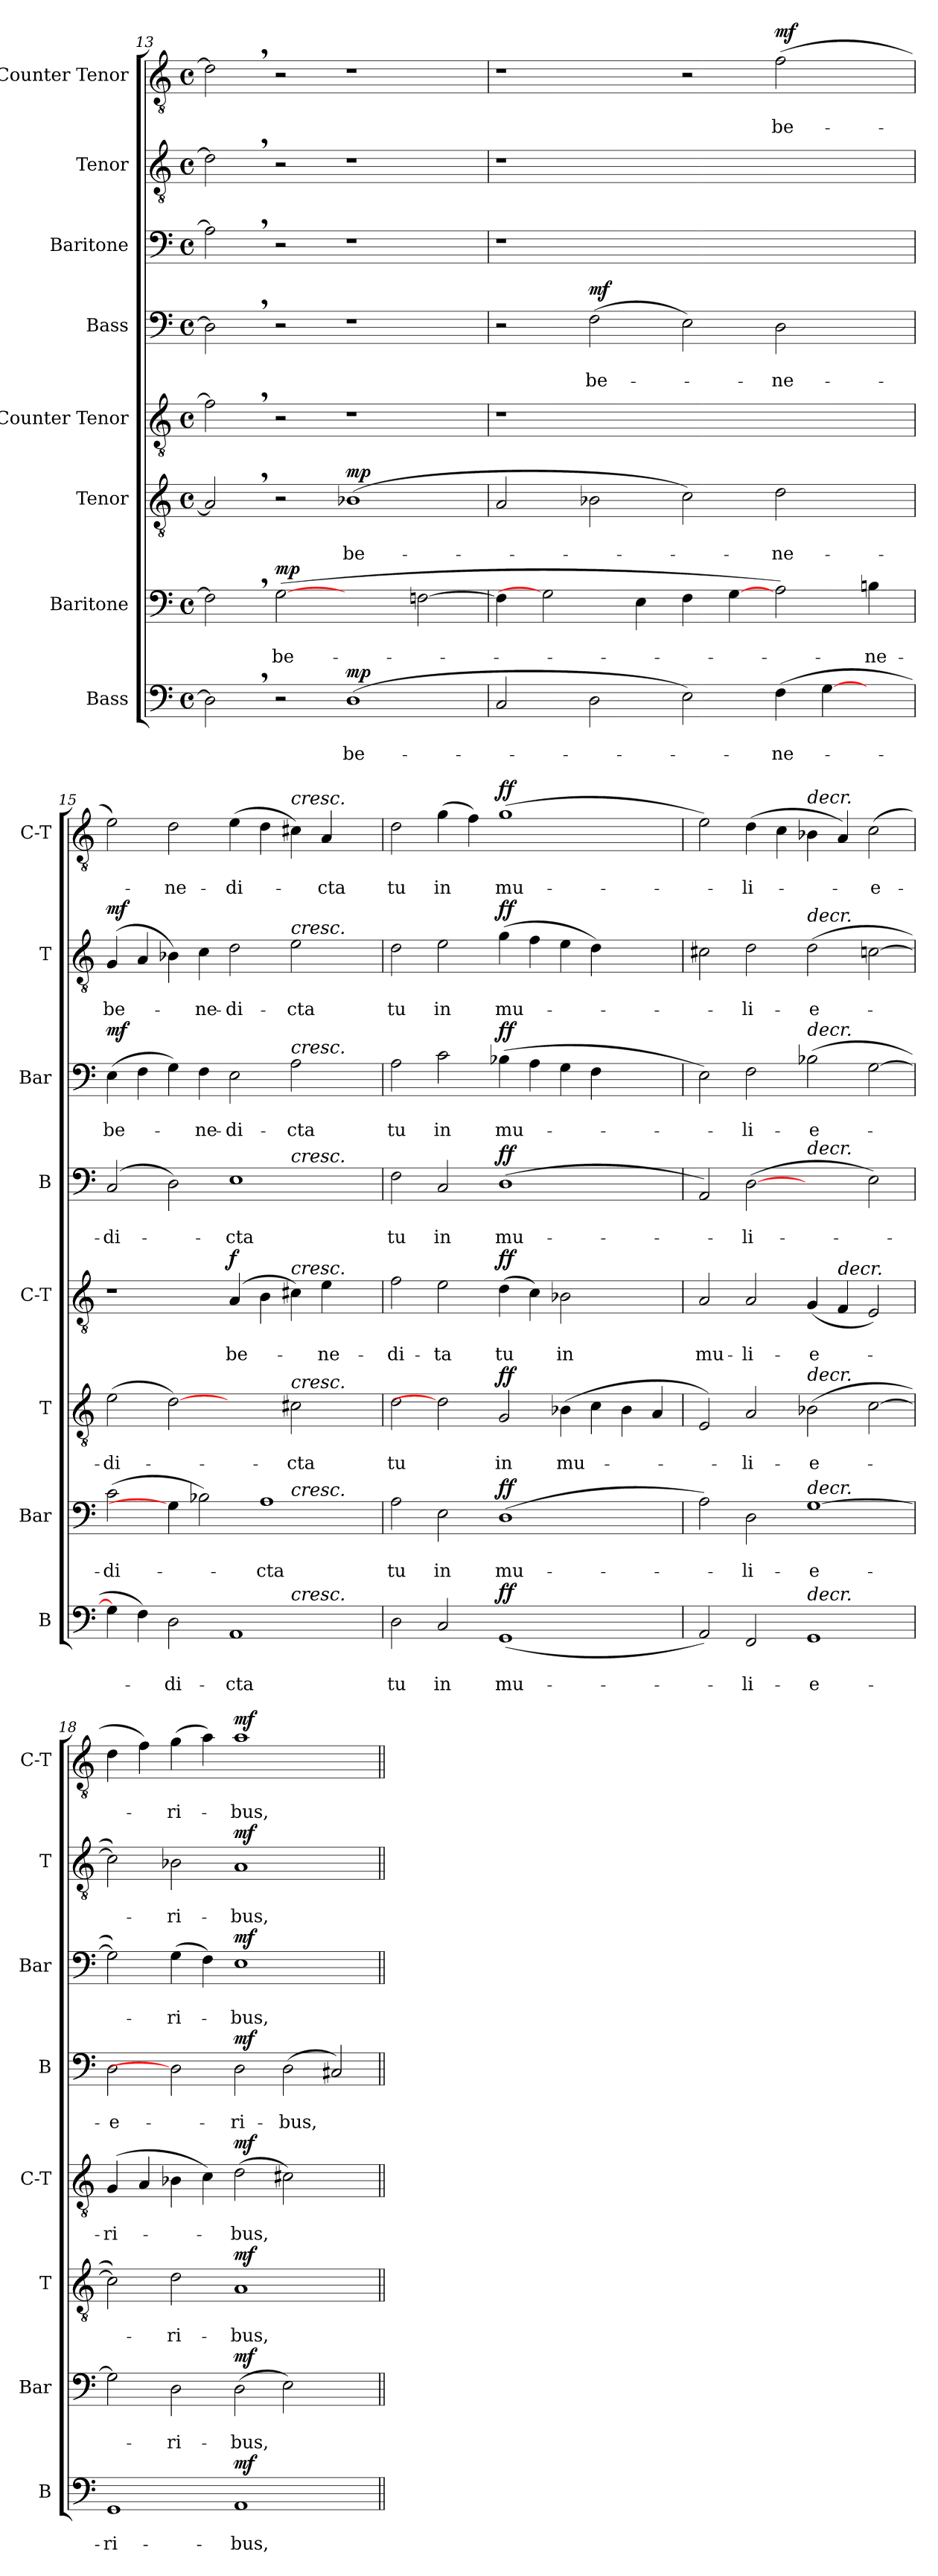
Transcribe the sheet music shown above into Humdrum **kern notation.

**kern	**text	**text	**dynam	**kern	**text	**text	**dynam	**kern	**text	**text	**dynam	**kern	**text	**text	**dynam	**kern	**text	**text	**dynam	**kern	**text	**text	**dynam	**kern	**text	**text	**dynam	**kern	**text	**text	**dynam
*part8	*part8	*part8	*part8	*part7	*part7	*part7	*part7	*part6	*part6	*part6	*part6	*part5	*part5	*part5	*part5	*part4	*part4	*part4	*part4	*part3	*part3	*part3	*part3	*part2	*part2	*part2	*part2	*part1	*part1	*part1	*part1
*staff8	*staff8	*staff8	*staff8	*staff7	*staff7	*staff7	*staff7	*staff6	*staff6	*staff6	*staff6	*staff5	*staff5	*staff5	*staff5	*staff4	*staff4	*staff4	*staff4	*staff3	*staff3	*staff3	*staff3	*staff2	*staff2	*staff2	*staff2	*staff1	*staff1	*staff1	*staff1
*I"Bass	*	*	*	*I"Baritone	*	*	*	*I"Tenor	*	*	*	*I"Counter Tenor	*	*	*	*I"Bass	*	*	*	*I"Baritone	*	*	*	*I"Tenor	*	*	*	*I"Counter Tenor	*	*	*
*I'B	*	*	*	*I'Bar	*	*	*	*I'T	*	*	*	*I'C-T	*	*	*	*I'B	*	*	*	*I'Bar	*	*	*	*I'T	*	*	*	*I'C-T	*	*	*
*clefF4	*	*	*	*clefF4	*	*	*	*clefGv2	*	*	*	*clefGv2	*	*	*	*clefF4	*	*	*	*clefF4	*	*	*	*clefGv2	*	*	*	*clefGv2	*	*	*
*k[]	*	*	*	*k[]	*	*	*	*k[]	*	*	*	*k[]	*	*	*	*k[]	*	*	*	*k[]	*	*	*	*k[]	*	*	*	*k[]	*	*	*
*C:	*	*	*	*C:	*	*	*	*C:	*	*	*	*C:	*	*	*	*C:	*	*	*	*C:	*	*	*	*C:	*	*	*	*C:	*	*	*
*M4/4	*	*	*	*M4/4	*	*	*	*M4/4	*	*	*	*M4/4	*	*	*	*M4/4	*	*	*	*M4/4	*	*	*	*M4/4	*	*	*	*M4/4	*	*	*
*met(c)	*	*	*	*met(c)	*	*	*	*met(c)	*	*	*	*met(c)	*	*	*	*met(c)	*	*	*	*met(c)	*	*	*	*met(c)	*	*	*	*met(c)	*	*	*
=13	=13	=13	=13	=13	=13	=13	=13	=13	=13	=13	=13	=13	=13	=13	=13	=13	=13	=13	=13	=13	=13	=13	=13	=13	=13	=13	=13	=13	=13	=13	=13
2D,>\]	.	.	.	2F#,>\]	.	.	.	2A,>/]	.	.	.	2f#,>\]	.	.	.	2D,>\]	.	.	.	2A,>\]	.	.	.	2d,>\]	.	.	.	2d,>\]	.	.	.
!	!	!	!	!	!	!LO:LY:b	!LO:DY:a	!	!	!	!	!	!	!	!	!	!	!	!	!	!	!	!	!	!	!	!	!	!	!	!
2r	.	.	.	(>[2G	.	be-	mp	2r	.	.	.	2r	.	.	.	2r	.	.	.	2r	.	.	.	2r	.	.	.	2r	.	.	.
!	!	!LO:LY:b	!LO:DY:a	!	!	!	!	!	!	!LO:LY:b	!LO:DY:a	!	!	!	!	!	!	!	!	!	!	!	!	!	!	!	!	!	!	!	!
(>1D	.	be-	mp	2ryy	.	.	.	(>1B-X	.	be-	mp	1r	.	.	.	1r	.	.	.	1r	.	.	.	1r	.	.	.	1r	.	.	.
.	.	.	.	[2Fn\	.	.	.	.	.	.	.	.	.	.	.	.	.	.	.	.	.	.	.	.	.	.	.	.	.	.	.
=14	=14	=14	=14	=14	=14	=14	=14	=14	=14	=14	=14	=14	=14	=14	=14	=14	=14	=14	=14	=14	=14	=14	=14	=14	=14	=14	=14	=14	=14	=14	=14
2C/	.	.	.	4F\]	.	.	.	2A/	.	.	.	1r	.	.	.	2r	.	.	.	1r	.	.	.	1r	.	.	.	1r	.	.	.
.	.	.	.	2G]	.	.	.	.	.	.	.	.	.	.	.	.	.	.	.	.	.	.	.	.	.	.	.	.	.	.	.
!	!	!	!	!	!	!	!	!	!	!	!	!	!	!	!	!	!	!LO:LY:b	!LO:DY:a	!	!	!	!	!	!	!	!	!	!	!	!
2D\	.	.	.	.	.	.	.	2B-X\	.	.	.	.	.	.	.	(>2F\	.	be-	mf	.	.	.	.	.	.	.	.	.	.	.	.
.	.	.	.	4E\	.	.	.	.	.	.	.	.	.	.	.	.	.	.	.	.	.	.	.	.	.	.	.	.	.	.	.
2E\)	.	.	.	4F\	.	.	.	2c\)	.	.	.	1ryy	.	.	.	2E\)	.	.	.	1ryy	.	.	.	1ryy	.	.	.	2r	.	.	.
.	.	.	.	[4G\	.	.	.	.	.	.	.	.	.	.	.	.	.	.	.	.	.	.	.	.	.	.	.	.	.	.	.
!	!	!LO:LY:b	!	!	!	!	!	!	!	!LO:LY:b	!	!	!	!	!	!	!	!LO:LY:b	!	!	!	!	!	!	!	!	!	!	!	!LO:LY:b	!LO:DY:a
(>4F\	.	-ne-	.	2A\)	.	.	.	2d\	.	-ne-	.	.	.	.	.	2D\	.	-ne-	.	.	.	.	.	.	.	.	.	(>2f\	.	be-	mf
[4G\	.	.	.	.	.	.	.	.	.	.	.	.	.	.	.	.	.	.	.	.	.	.	.	.	.	.	.	.	.	.	.
!	!	!	!	!	!	!LO:LY:b	!	!	!	!	!	!	!	!	!	!	!	!	!	!	!	!	!	!	!	!	!	!	!	!	!
4ryy	.	.	.	4Bni\	.	-ne-	.	4ryy	.	.	.	4ryy	.	.	.	4ryy	.	.	.	4ryy	.	.	.	4ryy	.	.	.	4ryy	.	.	.
=15	=15	=15	=15	=15	=15	=15	=15	=15	=15	=15	=15	=15	=15	=15	=15	=15	=15	=15	=15	=15	=15	=15	=15	=15	=15	=15	=15	=15	=15	=15	=15
!	!	!	!	!	!	!LO:LY:b	!	!	!	!LO:LY:b	!	!	!	!	!	!	!	!LO:LY:b	!	!	!	!LO:LY:b	!LO:DY:a	!	!	!LO:LY:b	!LO:DY:a	!	!	!	!
*^	*	*	*	*^	*	*	*	*	*	*	*	*	*	*	*	*^	*	*	*	*	*	*	*	*	*	*	*	*	*	*	*
4G\]	1.ryy	.	.	.	(>2c\	1.ryy	.	-di-	.	(>2e\	.	-di-	.	1r	.	.	.	(2C/	1.ryy	.	-di-	.	(>4E\	.	be-	mf	(>4G/	.	be-	mf	2e\)	.	.	.
4F\)	.	.	.	.	.	.	.	.	.	.	.	.	.	.	.	.	.	.	.	.	.	.	4F\	.	.	.	4A/	.	.	.	.	.	.	.
!	!	!	!LO:LY:b	!	!	!	!	!	!	!	!	!	!	!	!	!	!	!	!	!	!	!	!	!	!	!	!	!	!	!	!	!	!LO:LY:b	!
2D\	.	.	-di-	.	4G\]	.	.	.	.	[2d)	.	.	.	.	.	.	.	2D\)	.	.	.	.	4G\)	.	.	.	4B-X\)	.	.	.	2d\	.	-ne-	.
!	!	!	!	!	!	!	!	!	!	!	!	!	!	!	!	!	!	!	!	!	!	!	!	!	!LO:LY:b	!	!	!	!LO:LY:b	!	!	!	!	!
.	.	.	.	.	2B-X\)	.	.	.	.	.	.	.	.	.	.	.	.	.	.	.	.	.	4F\	.	-ne-	.	4c\	.	-ne-	.	.	.	.	.
!	!	!	!LO:LY:b	!	!	!	!	!	!	!	!	!	!	!	!	!LO:LY:b	!LO:DY:a	!	!	!	!LO:LY:b	!	!	!	!LO:LY:b	!	!	!	!LO:LY:b	!	!	!	!LO:LY:b	!
1AA	.	.	-cta	.	.	.	.	.	.	2ryy	.	.	.	(4A/	.	be-	f	1E	.	.	-cta	.	2E\	.	-di-	.	2d\	.	-di-	.	(>4e\	.	-di-	.
!	!	!	!	!	!	!	!	!LO:LY:b	!	!	!	!	!	!	!	!	!	!	!	!	!	!	!	!	!	!	!	!	!	!	!	!	!	!
.	.	.	.	.	1A	.	.	-cta	.	.	.	.	.	4B\	.	.	.	.	.	.	.	.	.	.	.	.	.	.	.	.	4d\	.	.	.
!	!	!	!	!	!	!	!	!	!	!	!	!	!	!	!	!	!	!	!	!	!	!	!	!	!	!	!	!	!	!	!LO:TX:a:i:t=cresc.	!	!	!
!	!	!	!	!	!	!	!	!	!	!	!	!	!	!	!	!	!	!	!	!	!	!	!	!	!	!	!LO:TX:a:i:t=cresc.	!	!	!	!	!	!	!
!	!	!	!	!	!	!	!	!	!	!	!	!	!	!	!	!	!	!	!	!	!	!	!LO:TX:a:i:t=cresc.	!	!	!	!	!	!	!	!	!	!	!
!	!	!	!	!	!	!	!	!	!	!	!	!	!	!	!	!	!	!	!LO:TX:a:i:t=cresc.	!	!	!	!	!	!	!	!	!	!	!	!	!	!	!
!	!	!	!	!	!	!	!	!	!	!	!	!	!	!LO:TX:a:i:t=cresc.	!	!	!	!	!	!	!	!	!	!	!	!	!	!	!	!	!	!	!	!
!	!	!	!	!	!	!	!	!	!	!LO:TX:a:i:t=cresc.	!	!	!	!	!	!	!	!	!	!	!	!	!	!	!	!	!	!	!	!	!	!	!	!
!	!	!	!	!	!	!LO:TX:a:i:t=cresc.	!	!	!	!	!	!	!	!	!	!	!	!	!	!	!	!	!	!	!	!	!	!	!	!	!	!	!	!
!	!LO:TX:a:i:t=cresc.	!	!	!	!	!	!	!	!	!	!	!	!	!	!	!	!	!	!	!	!	!	!	!	!	!	!	!	!	!	!	!	!	!
!	!	!	!	!	!	!	!	!	!	!	!	!LO:LY:b	!	!	!	!	!	!	!	!	!	!	!	!	!LO:LY:b	!	!	!	!LO:LY:b	!	!	!	!	!
.	2.ryy	.	.	.	.	2.ryy	.	.	.	2c#X\	.	-cta	.	4c#X\)	.	.	.	.	2.ryy	.	.	.	2A\	.	-cta	.	2e\	.	-cta	.	4c#X\)	.	.	.
!	!	!	!	!	!	!	!	!	!	!	!	!	!	!	!	!LO:LY:b	!	!	!	!	!	!	!	!	!	!	!	!	!	!	!	!	!LO:LY:b	!
.	.	.	.	.	.	.	.	.	.	.	.	.	.	4e\	.	-ne-	.	.	.	.	.	.	.	.	.	.	.	.	.	.	4A/	.	-cta	.
4ryy	.	.	.	.	.	.	.	.	.	4ryy	.	.	.	4ryy	.	.	.	4ryy	.	.	.	.	4ryy	.	.	.	4ryy	.	.	.	4ryy	.	.	.
=16	=16	=16	=16	=16	=16	=16	=16	=16	=16	=16	=16	=16	=16	=16	=16	=16	=16	=16	=16	=16	=16	=16	=16	=16	=16	=16	=16	=16	=16	=16	=16	=16	=16	=16
!	!	!	!LO:LY:b	!	!	!	!	!LO:LY:b	!	!	!	!LO:LY:b	!	!	!	!LO:LY:b	!	!	!	!	!LO:LY:b	!	!	!	!LO:LY:b	!	!	!	!LO:LY:b	!	!	!	!LO:LY:b	!
*v	*v	*	*	*	*	*	*	*	*	*	*	*	*	*	*	*	*	*v	*v	*	*	*	*	*	*	*	*	*	*	*	*	*	*	*
*	*	*	*	*v	*v	*	*	*	*	*	*	*	*	*	*	*	*	*	*	*	*	*	*	*	*	*	*	*	*	*	*	*
2D\	.	tu	.	2A\	.	tu	.	2d\	.	tu	.	2f\	.	-di-	.	2F\	.	tu	.	2A\	.	tu	.	2d\	.	tu	.	2d\	.	tu	.
!	!	!LO:LY:b	!	!	!	!LO:LY:b	!	!	!	!	!	!	!	!LO:LY:b	!	!	!	!LO:LY:b	!	!	!	!LO:LY:b	!	!	!	!LO:LY:b	!	!	!	!LO:LY:b	!
2C/	.	in	.	2E\	.	in	.	2d]	.	.	.	2e\	.	-ta	.	2C/	.	in	.	2c\	.	in	.	2e\	.	in	.	(>4g\	.	in	.
.	.	.	.	.	.	.	.	.	.	.	.	.	.	.	.	.	.	.	.	.	.	.	.	.	.	.	.	4f\)	.	.	.
!	!	!LO:LY:b	!LO:DY:a	!	!	!LO:LY:b	!LO:DY:a	!	!	!LO:LY:b	!LO:DY:a	!	!	!LO:LY:b	!LO:DY:a	!	!	!LO:LY:b	!LO:DY:a	!	!	!LO:LY:b	!LO:DY:a	!	!	!LO:LY:b	!LO:DY:a	!	!	!LO:LY:b	!LO:DY:a
(<1GG	.	mu-	ff	(>1D	.	mu-	ff	2G/	.	in	ff	(>4d\	.	tu	ff	(>1D	.	mu-	ff	(>4B-X\	.	mu-	ff	(>4g\	.	mu-	ff	(>1g	.	mu-	ff
.	.	.	.	.	.	.	.	.	.	.	.	4c\)	.	.	.	.	.	.	.	4A\	.	.	.	4f\	.	.	.	.	.	.	.
!	!	!	!	!	!	!	!	!	!	!LO:LY:b	!	!	!	!LO:LY:b	!	!	!	!	!	!	!	!	!	!	!	!	!	!	!	!	!
.	.	.	.	.	.	.	.	(>4B-X\	.	mu-	.	2B-X\	.	in	.	.	.	.	.	4G\	.	.	.	4e\	.	.	.	.	.	.	.
.	.	.	.	.	.	.	.	4c\	.	.	.	.	.	.	.	.	.	.	.	4F\	.	.	.	4d\)	.	.	.	.	.	.	.
2ryy	.	.	.	2ryy	.	.	.	4B-\	.	.	.	2ryy	.	.	.	2ryy	.	.	.	2ryy	.	.	.	2ryy	.	.	.	2ryy	.	.	.
.	.	.	.	.	.	.	.	4A/	.	.	.	.	.	.	.	.	.	.	.	.	.	.	.	.	.	.	.	.	.	.	.
!!LO:PB:g=z
=17	=17	=17	=17	=17	=17	=17	=17	=17	=17	=17	=17	=17	=17	=17	=17	=17	=17	=17	=17	=17	=17	=17	=17	=17	=17	=17	=17	=17	=17	=17	=17
!	!	!	!	!	!	!	!	!	!	!	!	!	!	!LO:LY:b	!	!	!	!	!	!	!	!	!	!	!	!	!	!	!	!	!
2AA/)	.	.	.	2A\)	.	.	.	2E/)	.	.	.	2A/	.	mu-	.	2AA/)	.	.	.	2E\)	.	.	.	2c#X\	.	.	.	2e\)	.	.	.
!	!	!LO:LY:b	!	!	!	!LO:LY:b	!	!	!	!LO:LY:b	!	!	!	!LO:LY:b	!	!	!	!LO:LY:b	!	!	!	!LO:LY:b	!	!	!	!LO:LY:b	!	!	!	!LO:LY:b	!
2FF/	.	-li-	.	2D\	.	-li-	.	2A/	.	-li-	.	2A/	.	-li-	.	(>[2D	.	-li-	.	2F\	.	-li-	.	2d\	.	-li-	.	(>4d\	.	-li-	.
.	.	.	.	.	.	.	.	.	.	.	.	.	.	.	.	.	.	.	.	.	.	.	.	.	.	.	.	4c\	.	.	.
!	!	!	!	!	!	!	!	!	!	!	!	!	!	!	!	!	!	!	!	!	!	!	!	!	!	!	!	!LO:TX:a:i:t=decr.	!	!	!
!	!	!	!	!	!	!	!	!	!	!	!	!	!	!	!	!	!	!	!	!	!	!	!	!LO:TX:a:i:t=decr.	!	!	!	!	!	!	!
!	!	!	!	!	!	!	!	!	!	!	!	!	!	!	!	!	!	!	!	!LO:TX:a:i:t=decr.	!	!	!	!	!	!	!	!	!	!	!
!	!	!	!	!	!	!	!	!	!	!	!	!	!	!	!	!LO:TX:a:i:t=decr.	!	!	!	!	!	!	!	!	!	!	!	!	!	!	!
!	!	!	!	!	!	!	!	!LO:TX:a:i:t=decr.	!	!	!	!	!	!	!	!	!	!	!	!	!	!	!	!	!	!	!	!	!	!	!
!	!	!	!	!LO:TX:a:i:t=decr.	!	!	!	!	!	!	!	!	!	!	!	!	!	!	!	!	!	!	!	!	!	!	!	!	!	!	!
!LO:TX:a:i:t=decr.	!	!	!	!	!	!	!	!	!	!	!	!	!	!	!	!	!	!	!	!	!	!	!	!	!	!	!	!	!	!	!
!	!	!LO:LY:b	!	!	!	!LO:LY:b	!	!	!	!LO:LY:b	!	!	!	!LO:LY:b	!	!	!	!	!	!	!	!LO:LY:b	!	!	!	!LO:LY:b	!	!	!	!	!
1GG	.	-e-	.	[1G	.	-e-	.	(>2B-X\	.	-e-	.	(<4G/	.	-e-	.	2ryy	.	.	.	(>2B-X\	.	-e-	.	(>2d\	.	-e-	.	4B-X\	.	.	.
!	!	!	!	!	!	!	!	!	!	!	!	!LO:TX:a:i:t=decr.	!	!	!	!	!	!	!	!	!	!	!	!	!	!	!	!	!	!	!
.	.	.	.	.	.	.	.	.	.	.	.	4F/	.	.	.	.	.	.	.	.	.	.	.	.	.	.	.	4A/)	.	.	.
!	!	!	!	!	!	!	!	!	!	!	!	!	!	!	!	!	!	!	!	!	!	!	!	!	!	!	!	!	!	!LO:LY:b	!
.	.	.	.	.	.	.	.	[2c\	.	.	.	2E/)	.	.	.	2E\)	.	.	.	[2G\	.	.	.	[2cn\	.	.	.	(>2c\	.	-e-	.
=18	=18	=18	=18	=18	=18	=18	=18	=18	=18	=18	=18	=18	=18	=18	=18	=18	=18	=18	=18	=18	=18	=18	=18	=18	=18	=18	=18	=18	=18	=18	=18
!	!	!LO:LY:b	!	!	!	!	!	!	!	!	!	!	!	!LO:LY:b	!	!	!	!LO:LY:b	!	!	!	!	!	!	!	!	!	!	!	!	!
1GG	.	-ri-	.	2G\]	.	.	.	2c\])	.	.	.	(4G/	.	-ri-	.	2D\	.	-e-	.	2G\])	.	.	.	2c\])	.	.	.	4d\	.	.	.
.	.	.	.	.	.	.	.	.	.	.	.	4A/	.	.	.	.	.	.	.	.	.	.	.	.	.	.	.	4f\)	.	.	.
!	!	!	!	!	!	!LO:LY:b	!	!	!	!LO:LY:b	!	!	!	!	!	!	!	!	!	!	!	!LO:LY:b	!	!	!	!LO:LY:b	!	!	!	!LO:LY:b	!
.	.	.	.	2D\	.	-ri-	.	2d\	.	-ri-	.	4B-X\	.	.	.	2D]	.	.	.	(>4G\	.	-ri-	.	2B-X\	.	-ri-	.	(>4g\	.	-ri-	.
.	.	.	.	.	.	.	.	.	.	.	.	4c\)	.	.	.	.	.	.	.	4F\)	.	.	.	.	.	.	.	4a\)	.	.	.
!	!	!LO:LY:b	!LO:DY:a	!	!	!LO:LY:b	!LO:DY:a	!	!	!LO:LY:b	!LO:DY:a	!	!	!LO:LY:b	!LO:DY:a	!	!	!LO:LY:b	!LO:DY:a	!	!	!LO:LY:b	!LO:DY:a	!	!	!LO:LY:b	!LO:DY:a	!	!	!LO:LY:b	!LO:DY:a
1AA	.	-bus,	mf	(>2D\	.	-bus,	mf	1A	.	-bus,	mf	(>2d\	.	-bus,	mf	2D\	.	-ri-	mf	1E	.	-bus,	mf	1A	.	-bus,	mf	1a	.	-bus,	mf
!	!	!	!	!	!	!	!	!	!	!	!	!	!	!	!	!	!	!LO:LY:b	!	!	!	!	!	!	!	!	!	!	!	!	!
.	.	.	.	2E\)	.	.	.	.	.	.	.	2c#X\)	.	.	.	(>2D\	.	-bus,	.	.	.	.	.	.	.	.	.	.	.	.	.
2ryy	.	.	.	2ryy	.	.	.	2ryy	.	.	.	2ryy	.	.	.	2C#X/)	.	.	.	2ryy	.	.	.	2ryy	.	.	.	2ryy	.	.	.
=||	=||	=||	=||	=||	=||	=||	=||	=||	=||	=||	=||	=||	=||	=||	=||	=||	=||	=||	=||	=||	=||	=||	=||	=||	=||	=||	=||	=||	=||	=||	=||
*-	*-	*-	*-	*-	*-	*-	*-	*-	*-	*-	*-	*-	*-	*-	*-	*-	*-	*-	*-	*-	*-	*-	*-	*-	*-	*-	*-	*-	*-	*-	*-
